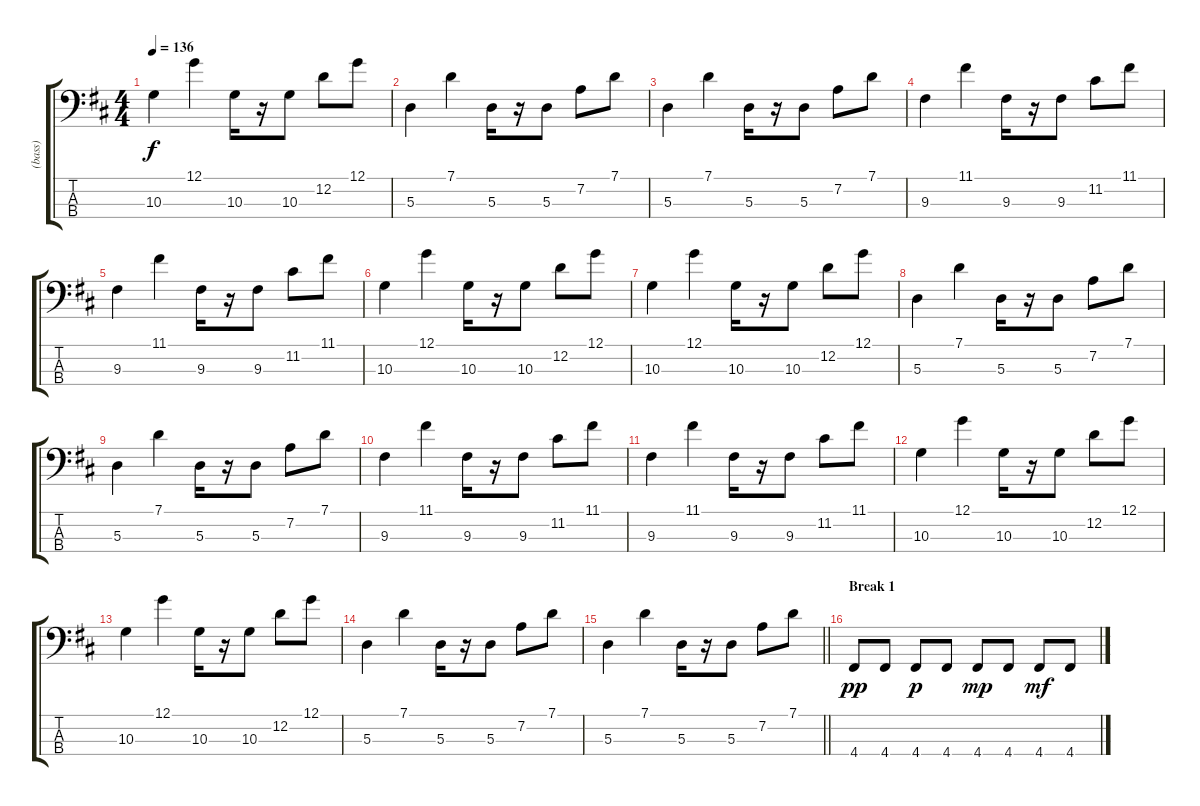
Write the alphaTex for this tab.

\track ("(bass)" "(bass)") {instrument electricbasspick}
\staff {score tabs}
\tuning (G2 D2 A1 D1) {hide}
\ts (4 4)
\tempo 136
\clef f4
\ks d
10.3.4{dy f} 12.1.4 10.3.16 r.16 10.3.8 12.2.8 12.1.8 |
5.3.4 7.1.4 5.3.16 r.16 5.3.8 7.2.8 7.1.8 |
5.3.4 7.1.4 5.3.16 r.16 5.3.8 7.2.8 7.1.8 |
9.3.4 11.1.4 9.3.16 r.16 9.3.8 11.2.8 11.1.8 |
9.3.4 11.1.4 9.3.16 r.16 9.3.8 11.2.8 11.1.8 |
10.3.4 12.1.4 10.3.16 r.16 10.3.8 12.2.8 12.1.8 |
10.3.4 12.1.4 10.3.16 r.16 10.3.8 12.2.8 12.1.8 |
5.3.4 7.1.4 5.3.16 r.16 5.3.8 7.2.8 7.1.8 |
5.3.4 7.1.4 5.3.16 r.16 5.3.8 7.2.8 7.1.8 |
9.3.4 11.1.4 9.3.16 r.16 9.3.8 11.2.8 11.1.8 |
9.3.4 11.1.4 9.3.16 r.16 9.3.8 11.2.8 11.1.8 |
10.3.4 12.1.4 10.3.16 r.16 10.3.8 12.2.8 12.1.8 |
10.3.4 12.1.4 10.3.16 r.16 10.3.8 12.2.8 12.1.8 |
5.3.4 7.1.4 5.3.16 r.16 5.3.8 7.2.8 7.1.8 |
\barLineRight lightlight
5.3.4 7.1.4 5.3.16 r.16 5.3.8 7.2.8 7.1.8 |
\section ("" "Break 1")
4.4.8{dy pp} 4.4.8 4.4.8{dy p} 4.4.8 4.4.8{dy mp} 4.4.8 4.4.8{dy mf} 4.4.8
